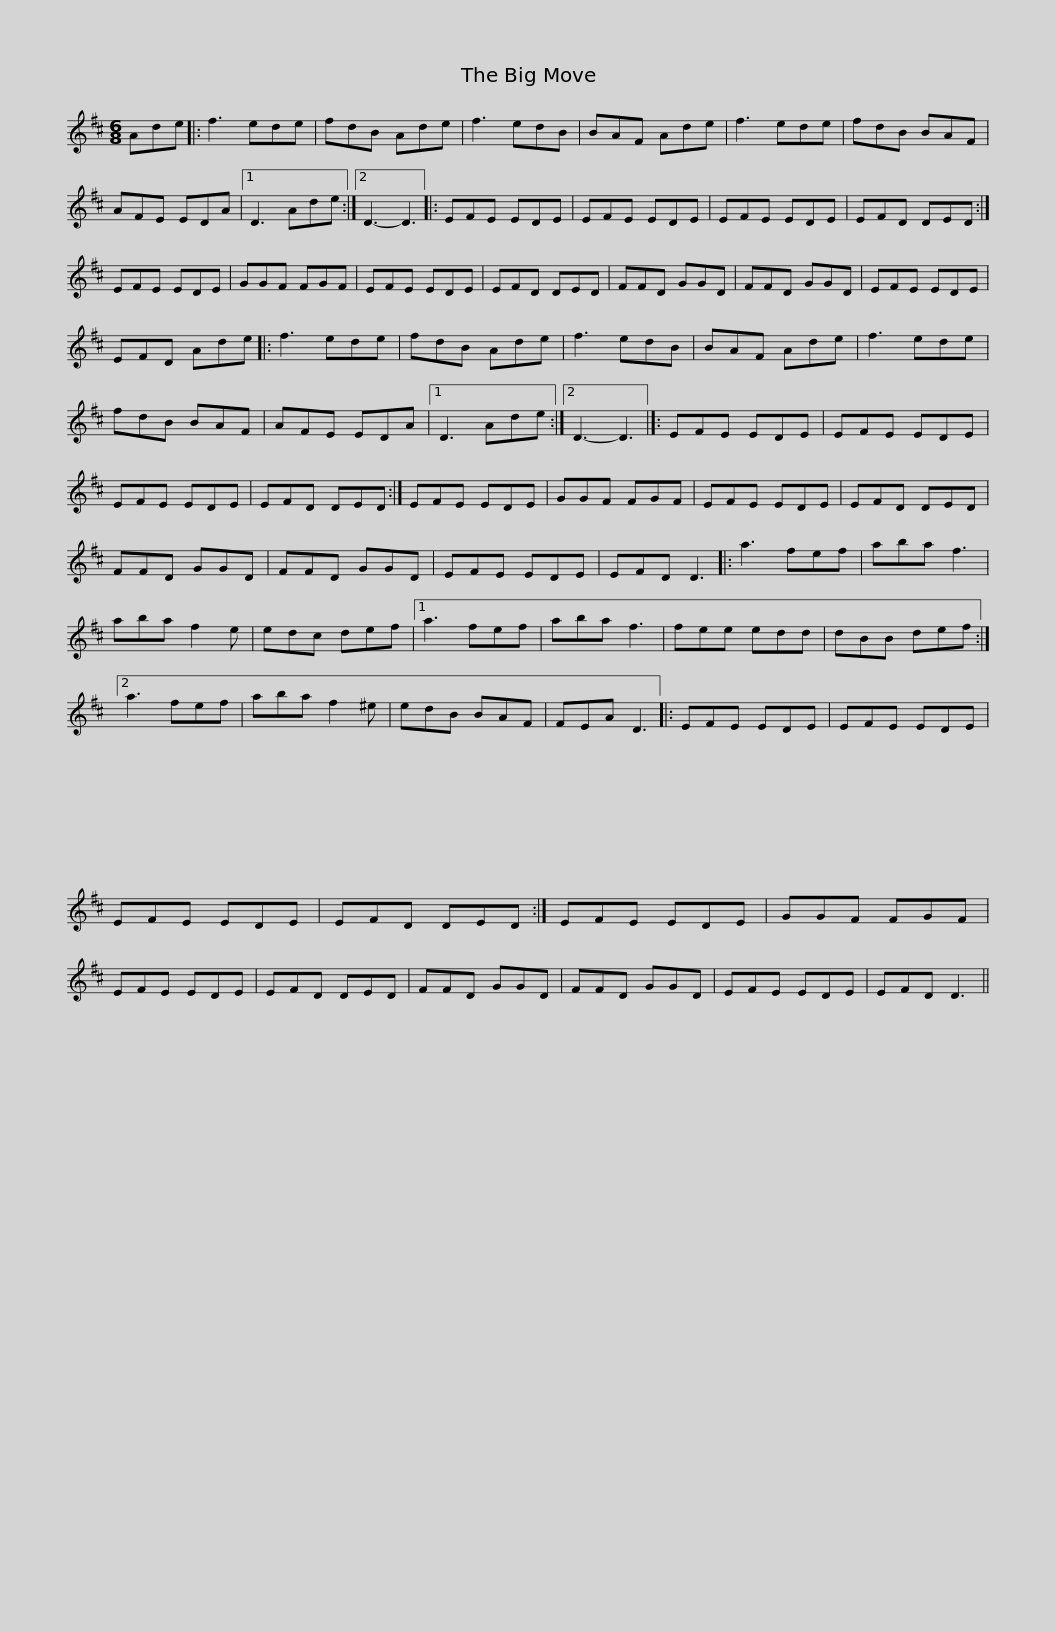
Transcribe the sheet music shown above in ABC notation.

X:1
L:1/8
M:6/8
I:linebreak $
K:D
V:1 treble
V:1
 Ade |: f3 ede | fdB Ade | f3 edB | BAF Ade | %5
 f3 ede | fdB BAF | AFE EDA |1$ D3 Ade :|2 D3- D3 |: %10
 EFE EDE | EFE EDE | EFE EDE | EFD DED :| EFE EDE | %15
 GGF FGF |$ EFE EDE | EFD DED | FFD GGD | FFD GGD | %20
 EFE EDE | EFD Ade |: f3 ede |$ fdB Ade | f3 edB | %25
 BAF Ade | f3 ede | fdB BAF | AFE EDA |1 D3 Ade :|2 %30
 D3- D3 |]:$ EFE EDE | EFE EDE | EFE EDE | EFD DED :| %35
 EFE EDE | GGF FGF | EFE EDE |$ EFD DED | FFD GGD | %40
 FFD GGD | EFE EDE | EFD D3 |: a3 fef | aba f3 | %45
 aba f2 e |$ edc def |1 a3 fef | aba f3 | fee edd | %50
 dBB def :|2 a3 fef | aba f2 ^e |$ edB BAF | FEA D3 |: %55
 EFE EDE | EFE EDE | EFE EDE | EFD DED :| EFE EDE |$ %60
 GGF FGF | EFE EDE | EFD DED | FFD GGD | FFD GGD | %65
 EFE EDE | EFD D3 || %67
